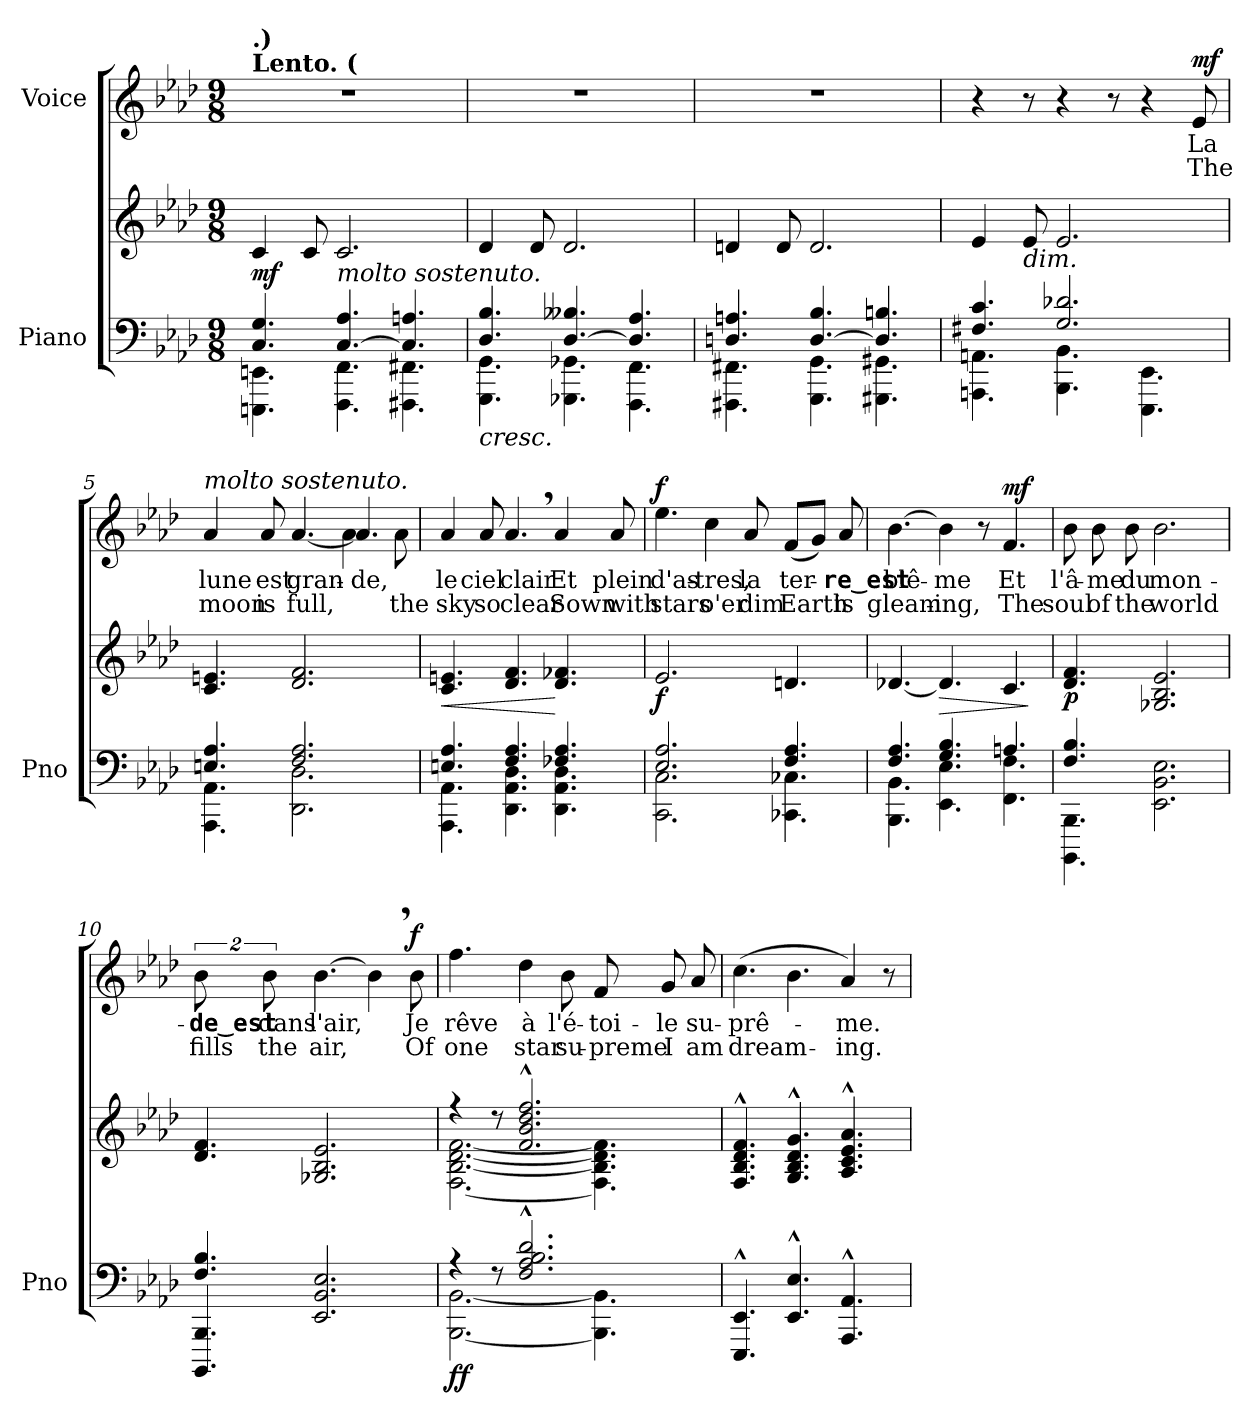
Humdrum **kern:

**kern	**kern	**dynam	**kern	**text	**text	**dynam
*part2	*part2	*part2	*part1	*part1	*part1	*part1
*staff3	*staff2	*staff2/3	*staff1	*staff1	*staff1	*staff1
*I"Piano	*	*	*I"Voice	*	*	*
*I'Pno	*	*	*	*	*	*
*clefF4	*clefG2	*	*clefG2	*	*	*
*k[b-e-a-d-]	*k[b-e-a-d-]	*	*k[b-e-a-d-]	*	*	*
*M9/8	*M9/8	*	*M9/8	*	*	*
*MM96	*MM96	*	*MM96	*	*	*
=1	=1	=1	=1	=1	=1	=1
*^	*	*	*	*	*	*
!	!	!	!	!LO:TX:a:B:t=Lento. (	!	!	!
!	!	!	!	!LO:TX:a:B:t=.)	!	!	!
!	!	!	!LO:DY:b	!	!	!	!
4.C/ 4.G/	4.EEEn\ 4.EEn\	4c/	mf	8%9r	.	.	.
.	.	8c/	.	.	.	.	.
!LO:TX:i:t=molto sostenuto.	!	!	!	!	!	!	!
[4.C/ 4.A-/	4.FFF\ 4.FF\	2.c/	.	.	.	.	.
4.C/] 4.An/	4.FFF#X\ 4.FF#X\	.	.	.	.	.	.
=2	=2	=2	=2	=2	=2	=2	=2
!LO:TX:b:i:t=cresc.	!	!	!	!	!	!	!
4.D-/ 4.B-/	4.GGG\ 4.GG\	4d-/	.	8%9r	.	.	.
.	.	8d-/	.	.	.	.	.
[4.D-/ 4.B--X/	4.GGG-X\ 4.GG-X\	2.d-/	.	.	.	.	.
4.D-/] 4.A-/	4.FFF\ 4.FF\	.	.	.	.	.	.
=3	=3	=3	=3	=3	=3	=3	=3
4.Dn/ 4.An/	4.FFF#X\ 4.FF#X\	4dn/	.	8%9r	.	.	.
.	.	8d/	.	.	.	.	.
[4.D/ 4.B-/	4.GGG\ 4.GG\	2.d/	.	.	.	.	.
4.D/] 4.Bn/	4.GGG#X\ 4.GG#X\	.	.	.	.	.	.
=4	=4	=4	=4	=4	=4	=4	=4
4.F#X/ 4.c/	4.AAAn\ 4.AAn\	4e-/	.	4r	.	.	.
!	!	!LO:TX:b:i:t=dim.	!	!	!	!	!
.	.	8e-/	.	8r	.	.	.
2.G/ 2.d-X/	4.BBB-\ 4.BB-\	2.e-/	.	4r	.	.	.
.	.	.	.	8r	.	.	.
.	4.EEE-\ 4.EE-\	.	.	4r	.	.	.
!	!	!	!	!	!	!	!LO:DY:b
.	.	.	.	8e-/	La	The	mf
=5	=5	=5	=5	=5	=5	=5	=5
*	*	*	*	*^	*	*	*
!	!	!	!	!LO:TX:i:t=molto sostenuto.	!	!	!	!
4.En/ 4.A-/	4.AAA-\ 4.AA-\	4.c/ 4.en/	.	4a-/	4ryy	lune	moon	.
.	.	.	.	8a-/	8ryy	est	is	.
2.F/ 2.A-/	2.DD-\ 2.D-\	2.d-/ 2.f/	.	[4.a-/	4ryy	gran-	full,	.
.	.	.	.	.	8ryy	.	.	.
.	.	.	.	4.a-/]	4a-\	-de,	.	.
.	.	.	.	.	8a-\	.	the	.
=6	=6	=6	=6	=6	=6	=6	=6	=6
!	!	!	!LO:HP:b	!	!	!	!	!
*	*	*	*	*v	*v	*	*	*
4.En/ 4.A-/	4.AAA-\ 4.AA-\	4.c/ 4.en/	<	4a-/	le	sky	.
.	.	.	.	8a-/	ciel	so	.
4.F/ 4.A-/	4.DD-\ 4.AA-\ 4.D-\	4.d-/ 4.f/	.	4.a-,/	clair	clear	.
4.F-X/ 4.A-/	4.DD-\ 4.AA-\ 4.D-\	4.d-/ 4.f-X/	[	4a-/	Et	Sown	.
.	.	.	.	8a-/	plein	with	.
=7	=7	=7	=7	=7	=7	=7	=7
!	!	!	!LO:DY:b	!	!	!	!LO:DY:b
2.E-/ 2.A-/	2.CC\ 2.C\	2.e-/	f	4.ee-\	d'as-	stars	f
.	.	.	.	4cc\	-tres,	o'er	.
.	.	.	.	8a-/	la	dim	.
4.F/ 4.A-/	4.CC-X\ 4.C-X\	4.dn/	.	(8f/L	ter-	Earth	.
.	.	.	.	8g/J)	.	.	.
.	.	.	.	8a-/	-re‿est	is	.
=8	=8	=8	=8	=8	=8	=8	=8
4.F/ 4.A-/	4.BBB-\ 4.BB-\	[4.d-X/	.	[4.b-\	blê-	gleam-	.
!	!	!	!LO:HP:b	!	!	!	!
4.G/ 4.B-/	4.EE-\ 4.E-\	4.d-/]	>	4b-\]	-me	-ing,	.
.	.	.	.	8r	.	.	.
!	!	!	!	!	!	!	!LO:DY:b
4.An/	4.FF\ 4.F\	4.c/	.	4.f/	Et	The	mf
*v	*v	*	*	*	*	*	*
.	.	]	.	.	.	.
=9	=9	=9	=9	=9	=9	=9
*^	*	*	*	*	*	*
!	!	!	!LO:DY:b	!	!	!	!
4.F/ 4.B-/	4.BBBB-\ 4.BBB-\	4.d-/ 4.f/	p	8b-\	l'â-	soul	.
.	.	.	.	8b-\	-me	of	.
.	.	.	.	8b-\	du	the	.
2.EE-\ 2.BB-\ 2.E-\	2.ryy	2.G-X/ 2.B-/ 2.e-/	.	2.b-\	mon-	world	.
=10	=10	=10	=10	=10	=10	=10	=10
4.F/ 4.B-/	4.BBBB-/ 4.BBB-/	4.d-/ 4.f/	.	16%3b-\	de‿est	fills	.
.	.	.	.	16%3b-\	dans	the	.
2.EE-/ 2.BB-/ 2.E-/	2.ryy	2.G-X/ 2.B-/ 2.e-/	.	[4.b-\	l'air,	air,	.
.	.	.	.	4b-,\]	.	.	.
!	!	!	!	!	!	!	!LO:DY:b
.	.	.	.	8b-\	Je	Of	f
=11	=11	=11	=11	=11	=11	=11	=11
*	*	*^	*	*	*	*	*
!	!	!	!	!LO:DY:b=2	!	!	!	!
4r	[2.BBB-\ [2.BB-\	4r	[2.F\ [2.B-\ [2.d-\ [2.f\	ff	4.ff\	rêve	one	.
8r	.	8r	.	.	.	.	.	.
2.F/^^ 2.A-/^^ 2.B-/^^ 2.d-/^^	.	2.f/^^ 2.b-/^^ 2.dd-/^^ 2.ff/^^	.	.	4dd-\	à	star	.
.	.	.	.	.	8b-\	l'é-	su-	.
.	4.BBB-\] 4.BB-\]	.	4.F\] 4.B-\] 4.d-\] 4.f\]	.	8f/	-toi-	-preme	.
.	.	.	.	.	8g/	-le	I	.
.	.	.	.	.	8a-/	su-	am	.
*v	*v	*	*	*	*	*	*	*
*	*v	*v	*	*	*	*	*
=12	=12	=12	=12	=12	=12	=12
4.EEE-/^^ 4.EE-/^^	4.F/^^ 4.B-/^^ 4.d-/^^ 4.f/^^	.	(4.cc\	-prê-	dream-	.
4.EE-/^^ 4.E-/^^	4.G/^^ 4.B-/^^ 4.d-/^^ 4.g/^^	.	4.b-\	.	.	.
4.AAA-/^^ 4.AA-/^^	4.A-/^^ 4.c/^^ 4.e-/^^ 4.a-/^^	.	4a-/)	-me.	-ing.	.
.	.	.	8r	.	.	.
=	=	=	=	=	=	=
*-	*-	*-	*-	*-	*-	*-
